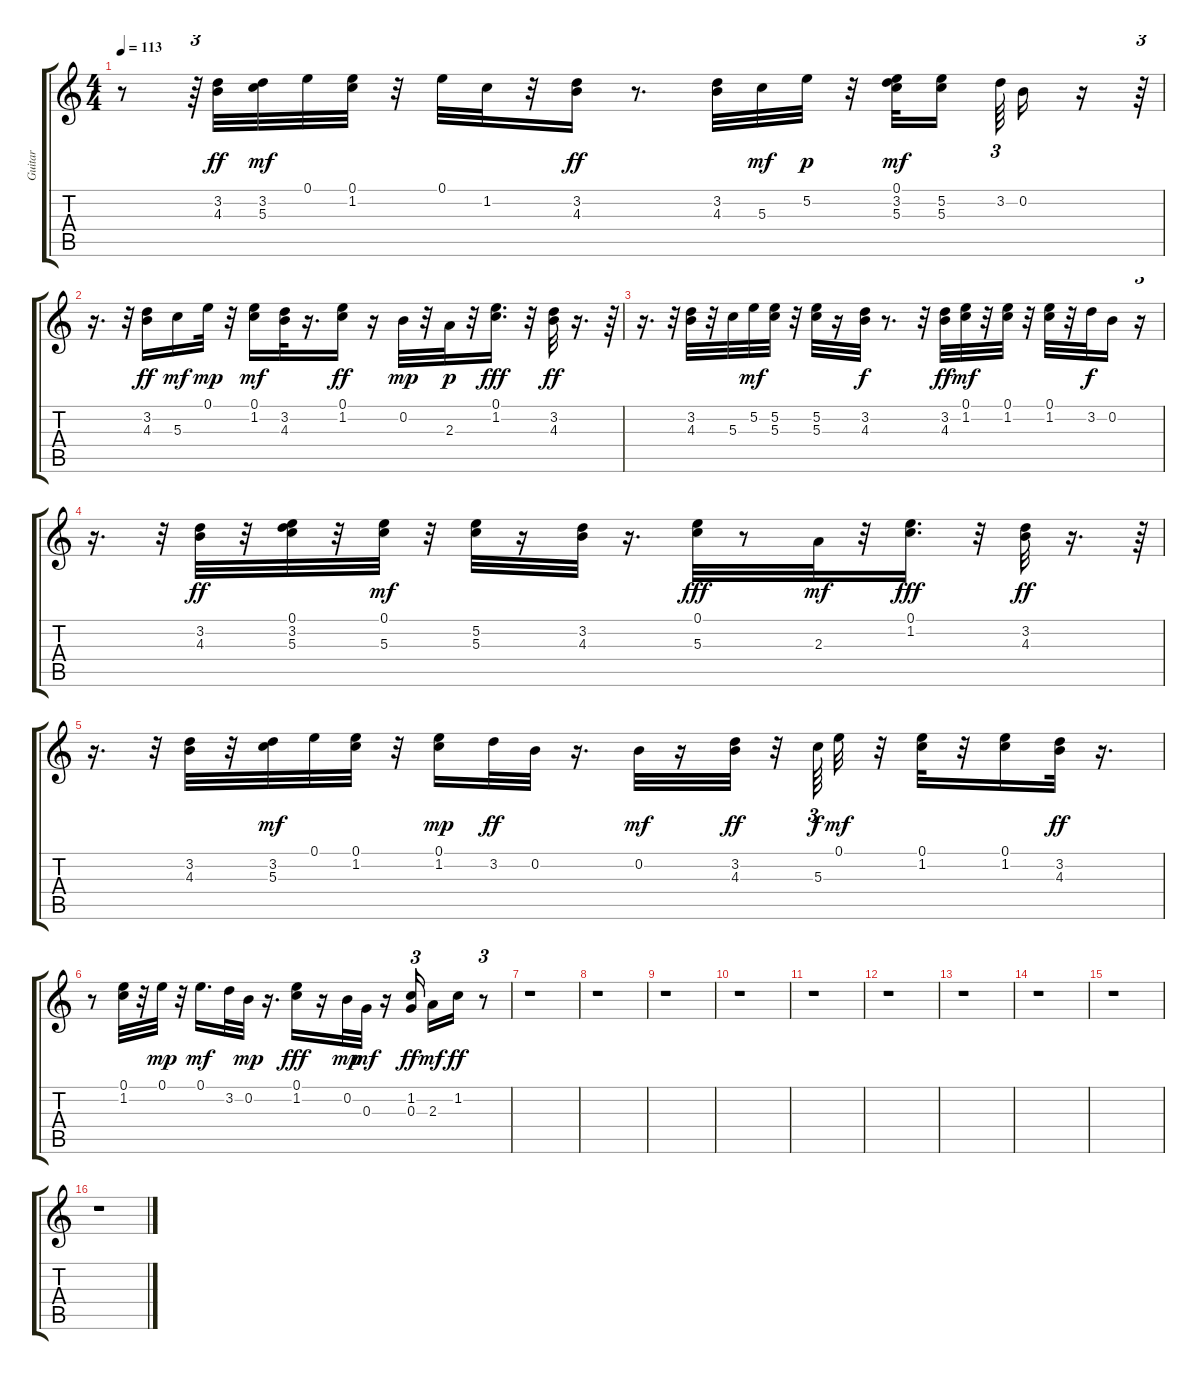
\track ("Guitar" "Guitar") {instrument acousticguitarnylon}
\staff {score tabs}
\tuning (E4 B3 G3 D3 A2 E2) {hide}
\ts (4 4)
\tempo 113
\clef g2
\ks c
r.8{dy ff} r.64{tu (3 2)} (3.2 4.3).32 (3.2 5.3).32{dy mf} 0.1.32 (0.1 1.2).32 r.32 0.1.32 1.2.32 r.32 (3.2 4.3).16{dy ff} r.8{d} (3.2 4.3).32 5.3.32{dy mf} 5.2.32{dy p} r.32 (0.1 3.2 5.3).32{dy mf} (5.2 5.3).16 3.2.64{tu (3 2)} 0.2.16 r.16 r.64{tu (3 2)} |
r.16{d} r.32{tu (3 2)} (3.2 4.3).16{dy ff} 5.3.16{dy mf} 0.1.32{dy mp} r.32 (0.1 1.2).16{dy mf} (3.2 4.3).32 r.16{d} (0.1 1.2).16{dy ff} r.16 0.2.32{dy mp} r.32 2.3.32{dy p} r.32 (0.1 1.2).16{d dy fff} r.32 (3.2 4.3).32{dy ff} r.16{d} r.64{tu (3 2)} |
r.16{d} r.32{tu (3 2)} (3.2 4.3).32 r.32 5.3.32 5.2.32{dy mf} (5.2 5.3).32 r.32 (5.2 5.3).32 r.16 (3.2 4.3).32{dy f} r.8{d} r.32 (3.2 4.3).32{dy ff} (0.1 1.2).32{dy mf} r.32 (0.1 1.2).32 r.32 (0.1 1.2).32 r.32 3.2.32{dy f} 0.2.16 r.16{tu (3 2)} |
r.16{d} r.32{tu (3 2)} (3.2 4.3).32{dy ff} r.32 (0.1 3.2 5.3).32 r.32 (0.1 5.3).32{dy mf} r.32 (5.2 5.3).32 r.16 (3.2 4.3).32 r.16{d} (0.1 5.3).32{dy fff} r.8 2.3.32{dy mf} r.32 (0.1 1.2).16{d dy fff} r.32 (3.2 4.3).32{dy ff} r.16{d} r.64{tu (3 2)} |
r.16{d} r.32{tu (3 2)} (3.2 4.3).32 r.32 (3.2 5.3).32{dy mf} 0.1.32 (0.1 1.2).32 r.32 (0.1 1.2).16{dy mp} 3.2.32{dy ff} 0.2.32 r.16{d} 0.2.32{dy mf} r.16 (3.2 4.3).32{dy ff} r.32 5.3.64{tu (3 2) dy f} 0.1.32{dy mf} r.32 (0.1 1.2).32 r.32 (0.1 1.2).16 (3.2 4.3).32{dy ff} r.16{d} |
r.8 (0.1 1.2).32 r.32 0.1.32{dy mp} r.32 0.1.16{d dy mf} 3.2.32 0.2.32{dy mp} r.16{d} (0.1 1.2).16{dy fff} r.16 0.2.32{dy mp} 0.3.32{dy mf} r.16 (1.2 0.3).16{tu (3 2) dy ff} 2.3.16{dy mf} 1.2.16{dy ff} r.8{tu (3 2)} |
r.1 |
r.1 |
r.1 |
r.1 |
r.1 |
r.1 |
r.1 |
r.1 |
r.1 |
r.1
